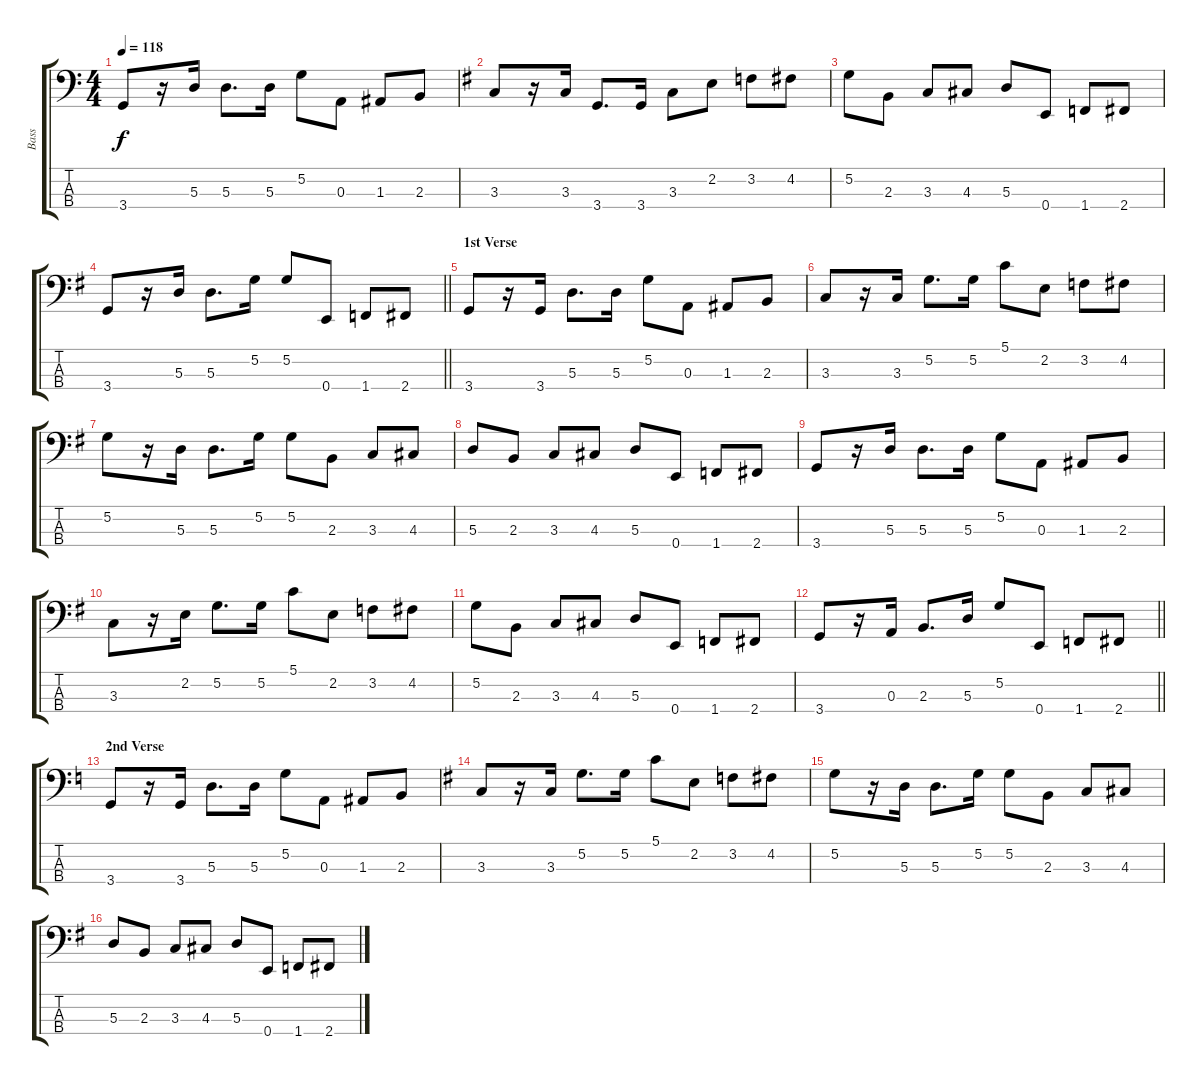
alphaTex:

\track ("Bass" "Bass") {instrument electricbassfinger}
\staff {score tabs}
\tuning (G2 D2 A1 E1) {hide}
\ts (4 4)
\tempo 118
\clef f4
\ks c
3.4.8{dy f} r.16 5.3.16 5.3.8{d} 5.3.16 5.2.8 0.3.8 1.3.8 2.3.8 |
\ks g
3.3.8 r.16 3.3.16 3.4.8{d} 3.4.16 3.3.8 2.2.8 3.2.8 4.2.8 |
5.2.8 2.3.8 3.3.8 4.3.8 5.3.8 0.4.8 1.4.8 2.4.8 |
\barLineRight lightlight
3.4.8 r.16 5.3.16 5.3.8{d} 5.2.16 5.2.8 0.4.8 1.4.8 2.4.8 |
\section ("" "1st Verse")
3.4.8 r.16 3.4.16 5.3.8{d} 5.3.16 5.2.8 0.3.8 1.3.8 2.3.8 |
3.3.8 r.16 3.3.16 5.2.8{d} 5.2.16 5.1.8 2.2.8 3.2.8 4.2.8 |
5.2.8 r.16 5.3.16 5.3.8{d} 5.2.16 5.2.8 2.3.8 3.3.8 4.3.8 |
5.3.8 2.3.8 3.3.8 4.3.8 5.3.8 0.4.8 1.4.8 2.4.8 |
3.4.8 r.16 5.3.16 5.3.8{d} 5.3.16 5.2.8 0.3.8 1.3.8 2.3.8 |
3.3.8 r.16 2.2.16 5.2.8{d} 5.2.16 5.1.8 2.2.8 3.2.8 4.2.8 |
5.2.8 2.3.8 3.3.8 4.3.8 5.3.8 0.4.8 1.4.8 2.4.8 |
\barLineRight lightlight
3.4.8 r.16 0.3.16 2.3.8{d} 5.3.16 5.2.8 0.4.8 1.4.8 2.4.8 |
\section ("" "2nd Verse")
\ks c
3.4.8 r.16 3.4.16 5.3.8{d} 5.3.16 5.2.8 0.3.8 1.3.8 2.3.8 |
\ks g
3.3.8 r.16 3.3.16 5.2.8{d} 5.2.16 5.1.8 2.2.8 3.2.8 4.2.8 |
5.2.8 r.16 5.3.16 5.3.8{d} 5.2.16 5.2.8 2.3.8 3.3.8 4.3.8 |
5.3.8 2.3.8 3.3.8 4.3.8 5.3.8 0.4.8 1.4.8 2.4.8
